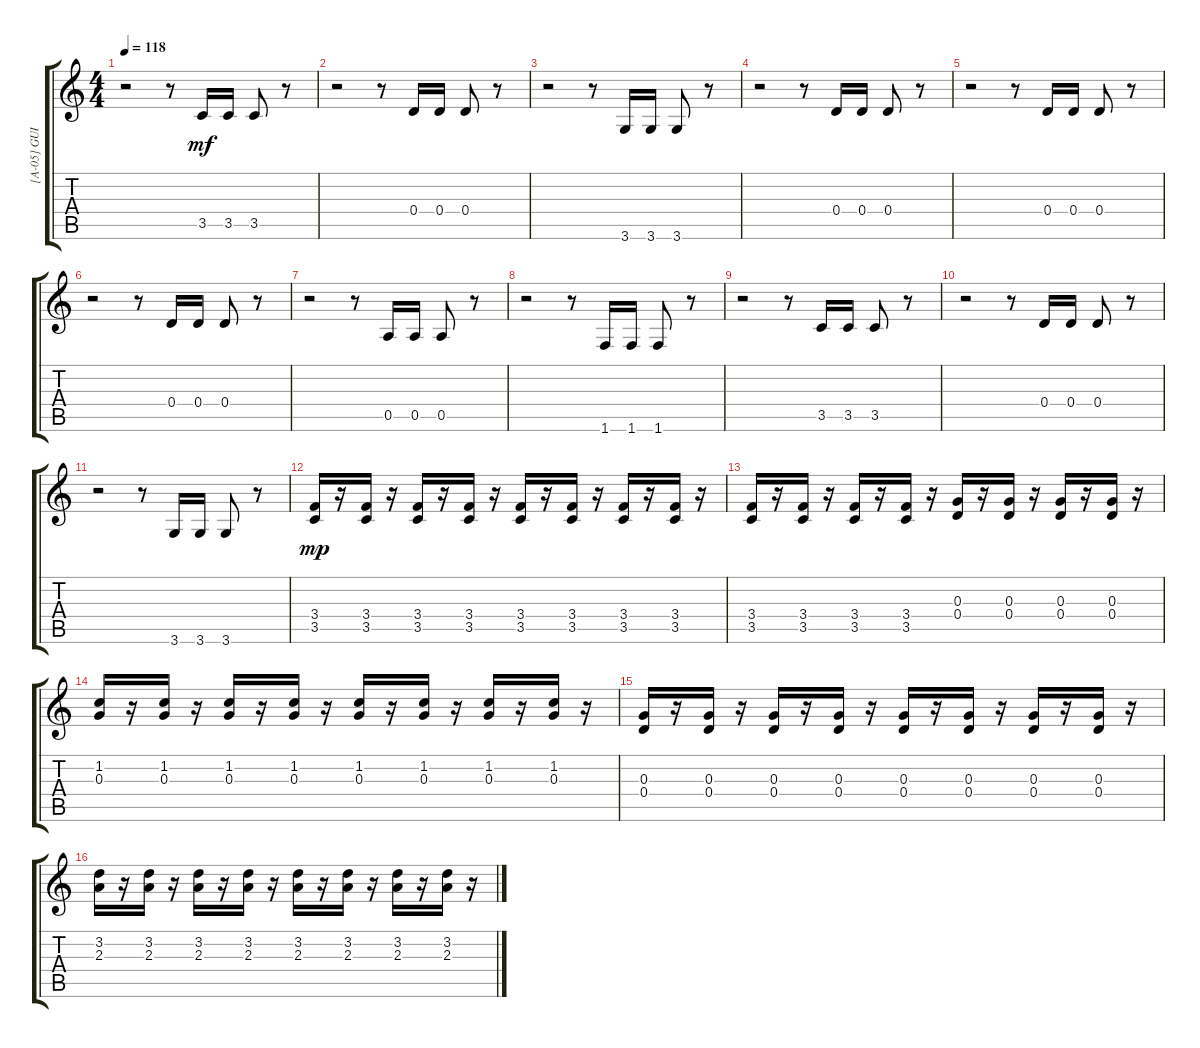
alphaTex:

\track ("[A-05] GUITER" "[A-05] GUI") {instrument overdrivenguitar}
\staff {score tabs}
\tuning (E4 B3 G3 D3 A2 E2) {hide}
\ts (4 4)
\tempo 118
\clef g2
\ks c
r.2{dy mf} r.8 3.5.16 3.5.16 3.5.8 r.8 |
r.2 r.8 0.4.16 0.4.16 0.4.8 r.8 |
r.2 r.8 3.6.16 3.6.16 3.6.8 r.8 |
r.2 r.8 0.4.16 0.4.16 0.4.8 r.8 |
r.2 r.8 0.4.16 0.4.16 0.4.8 r.8 |
r.2 r.8 0.4.16 0.4.16 0.4.8 r.8 |
r.2 r.8 0.5.16 0.5.16 0.5.8 r.8 |
r.2 r.8 1.6.16 1.6.16 1.6.8 r.8 |
r.2 r.8 3.5.16 3.5.16 3.5.8 r.8 |
r.2 r.8 0.4.16 0.4.16 0.4.8 r.8 |
r.2 r.8 3.6.16 3.6.16 3.6.8 r.8 |
(3.4 3.5).16{dy mp} r.16 (3.4 3.5).16 r.16 (3.4 3.5).16 r.16 (3.4 3.5).16 r.16 (3.4 3.5).16 r.16 (3.4 3.5).16 r.16 (3.4 3.5).16 r.16 (3.4 3.5).16 r.16 |
(3.4 3.5).16 r.16 (3.4 3.5).16 r.16 (3.4 3.5).16 r.16 (3.4 3.5).16 r.16 (0.3 0.4).16 r.16 (0.3 0.4).16 r.16 (0.3 0.4).16 r.16 (0.3 0.4).16 r.16 |
(1.2 0.3).16 r.16 (1.2 0.3).16 r.16 (1.2 0.3).16 r.16 (1.2 0.3).16 r.16 (1.2 0.3).16 r.16 (1.2 0.3).16 r.16 (1.2 0.3).16 r.16 (1.2 0.3).16 r.16 |
(0.3 0.4).16 r.16 (0.3 0.4).16 r.16 (0.3 0.4).16 r.16 (0.3 0.4).16 r.16 (0.3 0.4).16 r.16 (0.3 0.4).16 r.16 (0.3 0.4).16 r.16 (0.3 0.4).16 r.16 |
(3.2 2.3).16 r.16 (3.2 2.3).16 r.16 (3.2 2.3).16 r.16 (3.2 2.3).16 r.16 (3.2 2.3).16 r.16 (3.2 2.3).16 r.16 (3.2 2.3).16 r.16 (3.2 2.3).16 r.16
